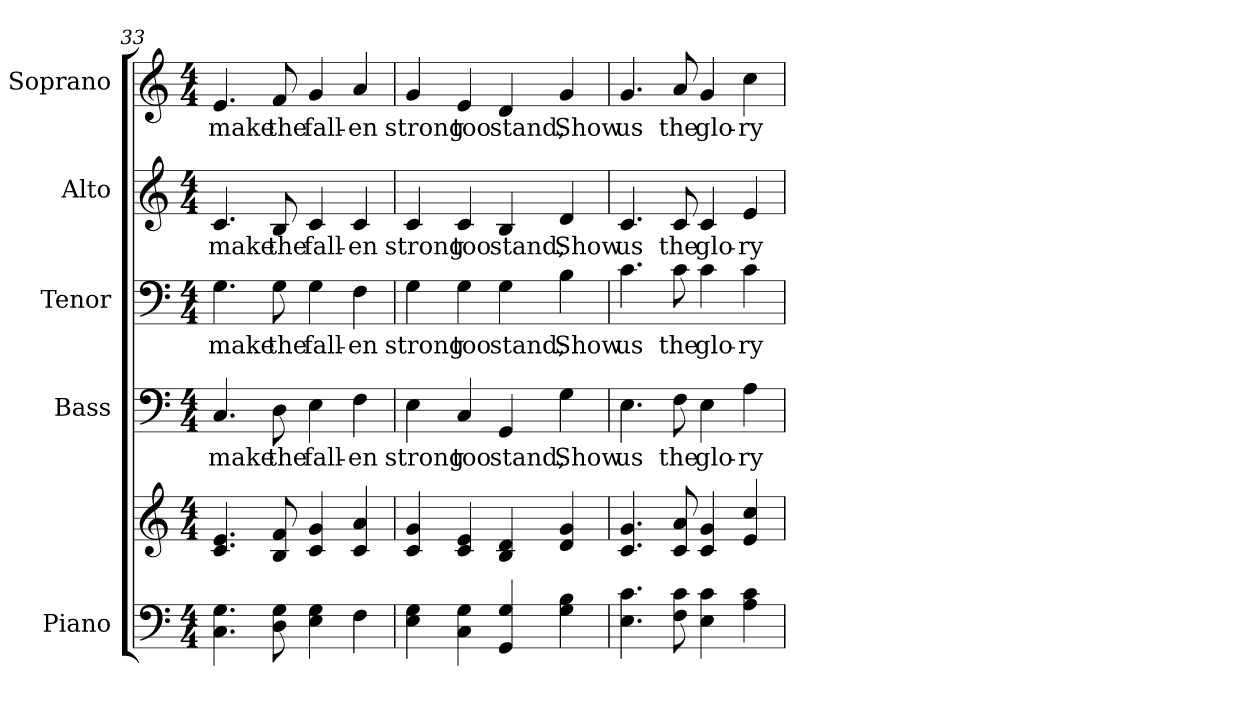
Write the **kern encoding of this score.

**kern	**kern	**kern	**text	**kern	**text	**kern	**text	**kern	**text
*part5	*part5	*part4	*part4	*part3	*part3	*part2	*part2	*part1	*part1
*staff6	*staff5	*staff4	*staff4	*staff3	*staff3	*staff2	*staff2	*staff1	*staff1
*I"Piano	*	*I"Bass	*	*I"Tenor	*	*I"Alto	*	*I"Soprano	*
*I'Pno.	*	*I'B.	*	*I'T.	*	*I'A.	*	*I'S.	*
!!LO:PB:g=z
*clefF4	*clefG2	*clefF4	*	*clefF4	*	*clefG2	*	*clefG2	*
*k[]	*k[]	*k[]	*	*k[]	*	*k[]	*	*k[]	*
*C:	*C:	*C:	*	*C:	*	*C:	*	*C:	*
*M4/4	*M4/4	*M4/4	*	*M4/4	*	*M4/4	*	*M4/4	*
=33	=33	=33	=33	=33	=33	=33	=33	=33	=33
!	!	!	!LO:LY:b:color=#000000	!	!	!	!	!	!
!	!	!	!	!	!LO:LY:b:color=#000000	!	!	!	!
!	!	!	!	!	!	!	!LO:LY:b:color=#000000	!	!
!	!	!	!	!	!	!	!	!	!LO:LY:b:color=#000000
4.Ci\ 4.Gi	4.ci/ 4.ei	4.Ci/	make	4.Gi\	make	4.ci/	make	4.ei/	make
!	!	!	!LO:LY:b:color=#000000	!	!	!	!	!	!
!	!	!	!	!	!LO:LY:b:color=#000000	!	!	!	!
!	!	!	!	!	!	!	!LO:LY:b:color=#000000	!	!
!	!	!	!	!	!	!	!	!	!LO:LY:b:color=#000000
8Di\ 8Gi	8Bi/ 8fi	8Di\	the	8Gi\	the	8Bi/	the	8fi/	the
!	!	!	!LO:LY:b:color=#000000	!	!	!	!	!	!
!	!	!	!	!	!LO:LY:b:color=#000000	!	!	!	!
!	!	!	!	!	!	!	!LO:LY:b:color=#000000	!	!
!	!	!	!	!	!	!	!	!	!LO:LY:b:color=#000000
4Ei\ 4Gi	4ci/ 4gi	4Ei\	fall-	4Gi\	fall-	4ci/	fall-	4gi/	fall-
!	!	!	!LO:LY:b:color=#000000	!	!	!	!	!	!
!	!	!	!	!	!LO:LY:b:color=#000000	!	!	!	!
!	!	!	!	!	!	!	!LO:LY:b:color=#000000	!	!
!	!	!	!	!	!	!	!	!	!LO:LY:b:color=#000000
4Fi\	4ci/ 4ai	4Fi\	-en	4Fi\	-en	4ci/	-en	4ai/	-en
=34	=34	=34	=34	=34	=34	=34	=34	=34	=34
!	!	!	!LO:LY:b:color=#000000	!	!	!	!	!	!
!	!	!	!	!	!LO:LY:b:color=#000000	!	!	!	!
!	!	!	!	!	!	!	!LO:LY:b:color=#000000	!	!
!	!	!	!	!	!	!	!	!	!LO:LY:b:color=#000000
4Ei\ 4Gi	4ci/ 4gi	4Ei\	strong	4Gi\	strong	4ci/	strong	4gi/	strong
!	!	!	!LO:LY:b:color=#000000	!	!	!	!	!	!
!	!	!	!	!	!LO:LY:b:color=#000000	!	!	!	!
!	!	!	!	!	!	!	!LO:LY:b:color=#000000	!	!
!	!	!	!	!	!	!	!	!	!LO:LY:b:color=#000000
4Ci\ 4Gi	4ci/ 4ei	4Ci/	too	4Gi\	too	4ci/	too	4ei/	too
!	!	!	!LO:LY:b:color=#000000	!	!	!	!	!	!
!	!	!	!	!	!LO:LY:b:color=#000000	!	!	!	!
!	!	!	!	!	!	!	!LO:LY:b:color=#000000	!	!
!	!	!	!	!	!	!	!	!	!LO:LY:b:color=#000000
4GGi/ 4Gi	4Bi/ 4di	4GGi/	stand;	4Gi\	stand;	4Bi/	stand;	4di/	stand;
!	!	!	!LO:LY:b:color=#000000	!	!	!	!	!	!
!	!	!	!	!	!LO:LY:b:color=#000000	!	!	!	!
!	!	!	!	!	!	!	!LO:LY:b:color=#000000	!	!
!	!	!	!	!	!	!	!	!	!LO:LY:b:color=#000000
4Gi\ 4Bi	4di/ 4gi	4Gi\	Show	4Bi\	Show	4di/	Show	4gi/	Show
!!LO:PB:g=z
=35	=35	=35	=35	=35	=35	=35	=35	=35	=35
!	!	!	!LO:LY:b:color=#000000	!	!	!	!	!	!
!	!	!	!	!	!LO:LY:b:color=#000000	!	!	!	!
!	!	!	!	!	!	!	!LO:LY:b:color=#000000	!	!
!	!	!	!	!	!	!	!	!	!LO:LY:b:color=#000000
4.Ei\ 4.ci	4.ci/ 4.gi	4.Ei\	us	4.ci\	us	4.ci/	us	4.gi/	us
!	!	!	!LO:LY:b:color=#000000	!	!	!	!	!	!
!	!	!	!	!	!LO:LY:b:color=#000000	!	!	!	!
!	!	!	!	!	!	!	!LO:LY:b:color=#000000	!	!
!	!	!	!	!	!	!	!	!	!LO:LY:b:color=#000000
8Fi\ 8ci	8ci/ 8ai	8Fi\	the	8ci\	the	8ci/	the	8ai/	the
!	!	!	!LO:LY:b:color=#000000	!	!	!	!	!	!
!	!	!	!	!	!LO:LY:b:color=#000000	!	!	!	!
!	!	!	!	!	!	!	!LO:LY:b:color=#000000	!	!
!	!	!	!	!	!	!	!	!	!LO:LY:b:color=#000000
4Ei\ 4ci	4ci/ 4gi	4Ei\	glo-	4ci\	glo-	4ci/	glo-	4gi/	glo-
!	!	!	!LO:LY:b:color=#000000	!	!	!	!	!	!
!	!	!	!	!	!LO:LY:b:color=#000000	!	!	!	!
!	!	!	!	!	!	!	!LO:LY:b:color=#000000	!	!
!	!	!	!	!	!	!	!	!	!LO:LY:b:color=#000000
4Ai\ 4ci	4ei/ 4cci	4Ai\	-ry	4ci\	-ry	4ei/	-ry	4cci\	-ry
=	=	=	=	=	=	=	=	=	=
*-	*-	*-	*-	*-	*-	*-	*-	*-	*-
